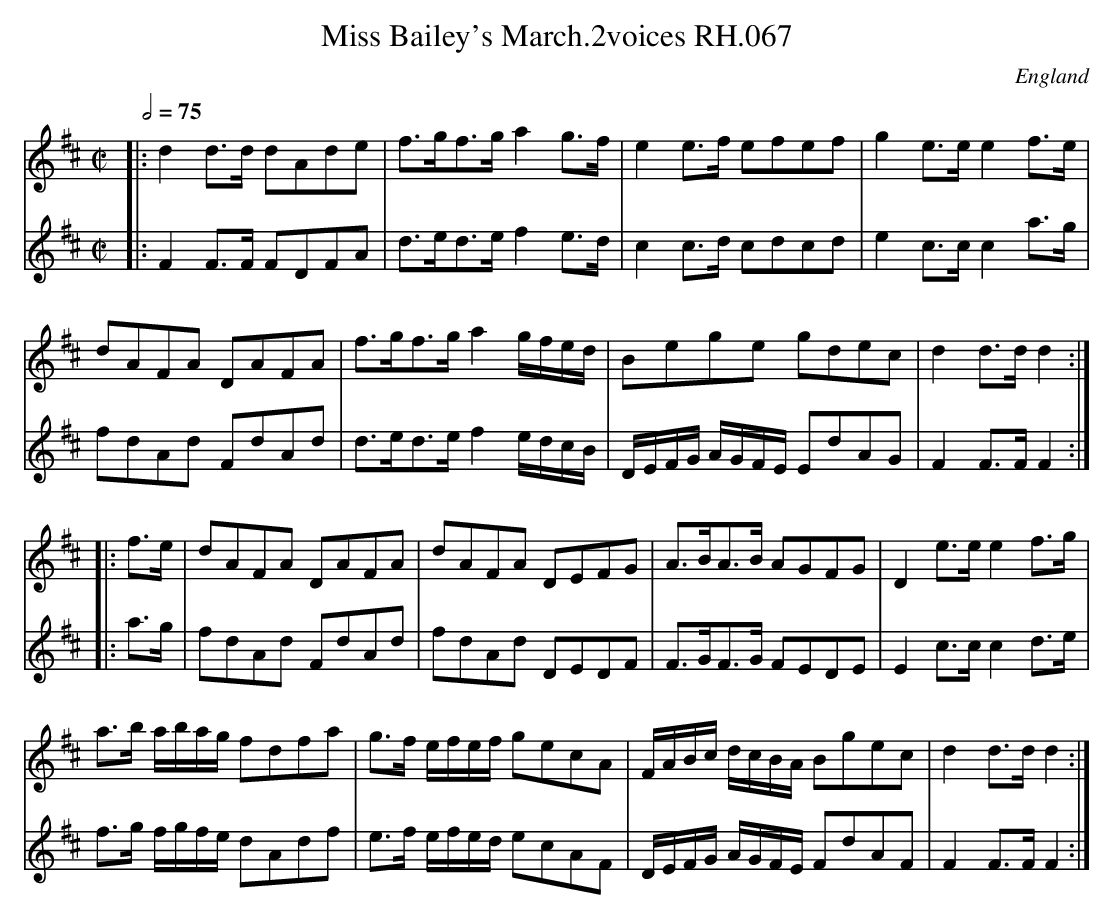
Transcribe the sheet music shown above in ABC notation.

X:1
T:Miss Bailey's March.2voices RH.067
L:1/8
M:C|
O:England
Q:1/2=75
K:D
[V:1]|:d2d>d dAde|f>gf>g a2g>f|e2e>f efef|g2e>e e2f>e|
[V:2]|:F2F>F FDFA|d>ed>e f2e>d|c2c>d cdcd|e2c>c c2a>g|
[V:1] dAFA DAFA|f>gf>g a2g/f/e/d/|Bege gdec|d2d>d d2:|
[V:2] fdAd FdAd|d>ed>e f2e/d/c/B/|D/E/F/G/ A/G/F/E/ EdAG|F2F>F F2:|
[V:1]|:f>e|dAFA DAFA|dAFA DEFG|A>BA>B AGFG|D2e>e e2f>g|
[V:2]|:a>g|fdAd FdAd|fdAd DEDF|F>GF>G FEDE|E2c>c c2d>e|
[V:1] a>b a/b/a/g/ fdfa|g>f e/f/e/f/ gecA|F/A/B/c/ d/c/B/A/ Bgec|d2d>d d2:|
[V:2] f>g f/g/f/e/ dAdf|e>f e/f/e/d/ ecAF|D/E/F/G/ A/G/F/E/ FdAF|F2F>F F2:|
